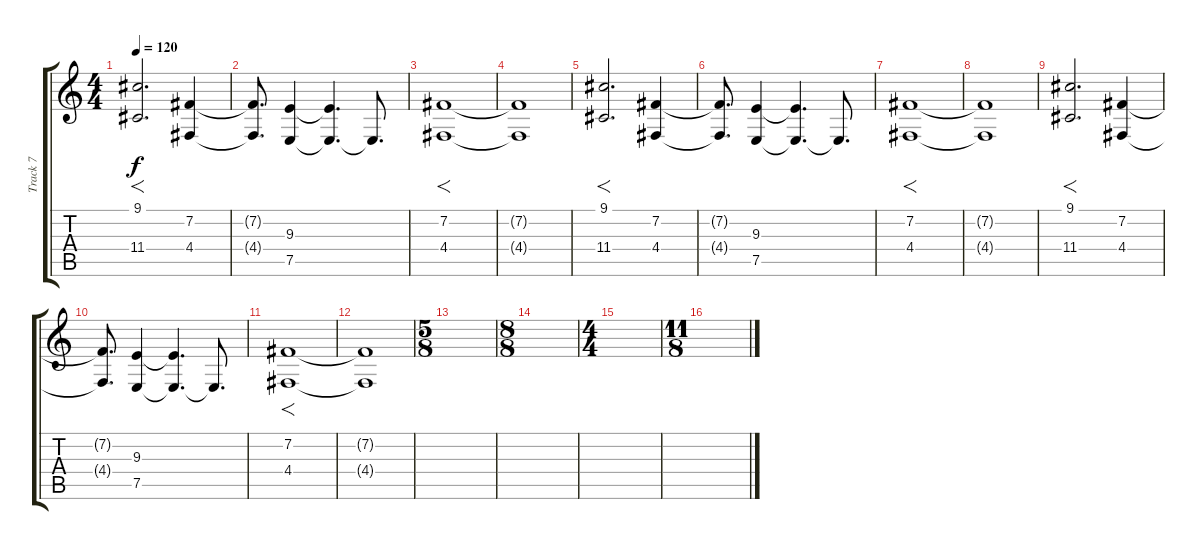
\track ("Track 7" "Track 7") {instrument stringensemble2 bank 1}
\staff {score tabs}
\tuning (E4 B3 G3 D3 A2 E2) {hide}
\ts (4 4)
\tempo 120
\clef g2
\ks c
(9.1 11.4).2{f d dy f} (7.2 4.4).4 |
(7.2{t} 4.4{t}).8{d} (9.3 7.5).4 (9.3{t} 7.5{t}).4{d} 7.5{t}.8{d} |
(7.2 4.4).1{f} |
(7.2{t} 4.4{t}).1 |
(9.1 11.4).2{f d} (7.2 4.4).4 |
(7.2{t} 4.4{t}).8{d} (9.3 7.5).4 (9.3{t} 7.5{t}).4{d} 7.5{t}.8{d} |
(7.2 4.4).1{f} |
(7.2{t} 4.4{t}).1 |
(9.1 11.4).2{f d} (7.2 4.4).4 |
(7.2{t} 4.4{t}).8{d} (9.3 7.5).4 (9.3{t} 7.5{t}).4{d} 7.5{t}.8{d} |
(7.2 4.4).1{f} |
(7.2{t} 4.4{t}).1 |
\ts (5 8)
|
\ts (8 8)
|
\ts (4 4)
|
\ts (11 8)
